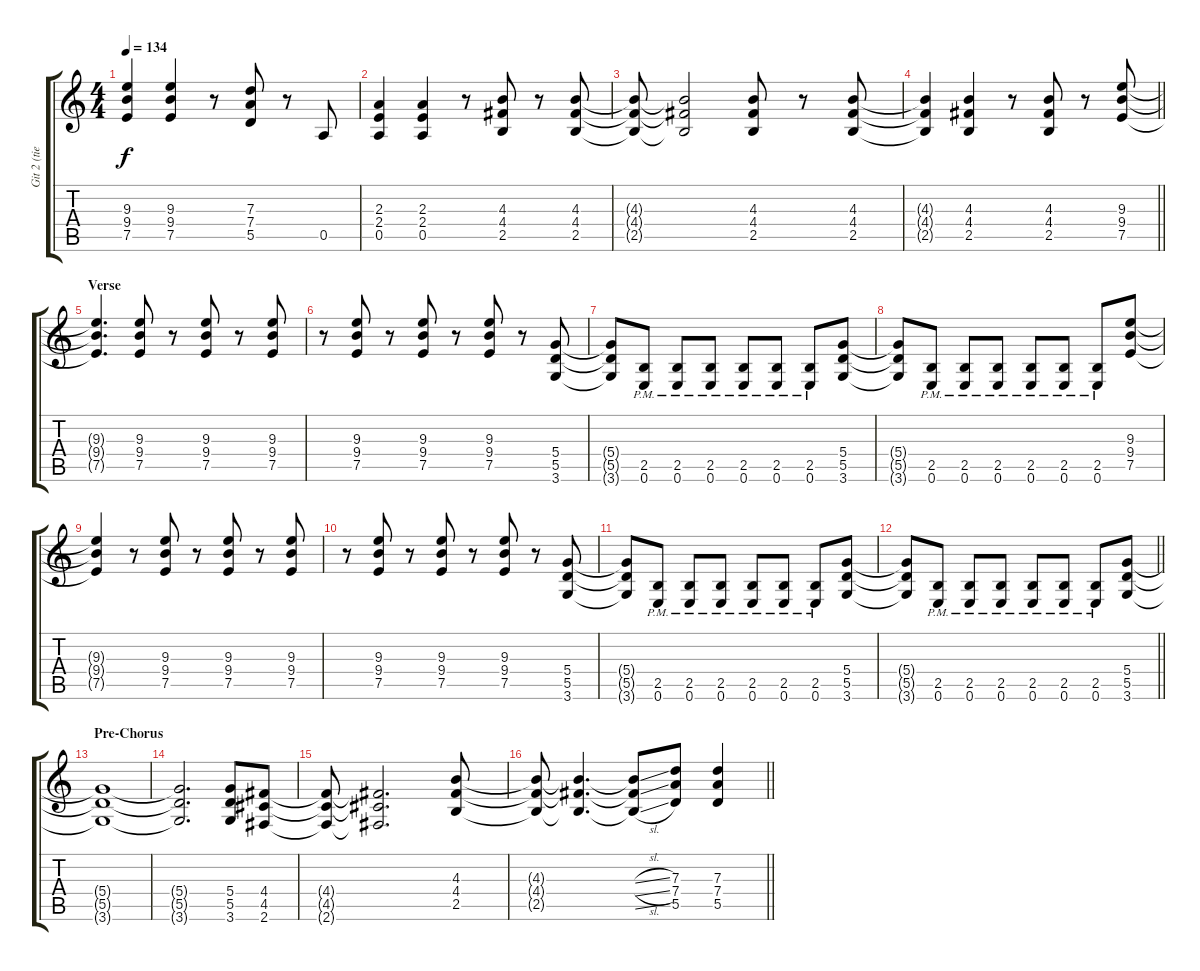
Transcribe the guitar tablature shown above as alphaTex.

\track ("Git 2 (tief)" "Git 2 (tie") {instrument distortionguitar}
\staff {score tabs}
\tuning (E4 B3 G3 D3 A2 E2) {hide}
\ts (4 4)
\tempo 134
\clef g2
\ks c
(9.3 9.4 7.5).4{dy f} (9.3 9.4 7.5).4 r.8 (7.3 7.4 5.5).8 r.8 0.5.8 |
(2.3 2.4 0.5).4 (2.3 2.4 0.5).4 r.8 (4.3 4.4 2.5).8 r.8 (4.3 4.4 2.5).8 |
(4.3{t} 4.4{t} 2.5{t}).8 (4.3{t} 4.4{t} 2.5{t}).2 (4.3 4.4 2.5).8 r.8 (4.3 4.4 2.5).8 |
\barLineRight lightlight
(4.3{t} 4.4{t} 2.5{t}).4 (4.3 4.4 2.5).4 r.8 (4.3 4.4 2.5).8 r.8 (9.3 9.4 7.5).8 |
\section ("" "Verse")
(9.3{t} 9.4{t} 7.5{t}).4{d} (9.3 9.4 7.5).8 r.8 (9.3 9.4 7.5).8 r.8 (9.3 9.4 7.5).8 |
r.8 (9.3 9.4 7.5).8 r.8 (9.3 9.4 7.5).8 r.8 (9.3 9.4 7.5).8 r.8 (5.4 5.5 3.6).8 |
(5.4{t} 5.5{t} 3.6{t}).8 (2.5{pm} 0.6{pm}).8 (2.5{pm} 0.6{pm}).8 (2.5{pm} 0.6{pm}).8 (2.5{pm} 0.6{pm}).8 (2.5{pm} 0.6{pm}).8 (2.5{pm} 0.6{pm}).8 (5.4 5.5 3.6).8 |
(5.4{t} 5.5{t} 3.6{t}).8 (2.5{pm} 0.6{pm}).8 (2.5{pm} 0.6{pm}).8 (2.5{pm} 0.6{pm}).8 (2.5{pm} 0.6{pm}).8 (2.5{pm} 0.6{pm}).8 (2.5{pm} 0.6{pm}).8 (9.3 9.4 7.5).8 |
(9.3{t} 9.4{t} 7.5{t}).4 r.8 (9.3 9.4 7.5).8 r.8 (9.3 9.4 7.5).8 r.8 (9.3 9.4 7.5).8 |
r.8 (9.3 9.4 7.5).8 r.8 (9.3 9.4 7.5).8 r.8 (9.3 9.4 7.5).8 r.8 (5.4 5.5 3.6).8 |
(5.4{t} 5.5{t} 3.6{t}).8 (2.5{pm} 0.6{pm}).8 (2.5{pm} 0.6{pm}).8 (2.5{pm} 0.6{pm}).8 (2.5{pm} 0.6{pm}).8 (2.5{pm} 0.6{pm}).8 (2.5{pm} 0.6{pm}).8 (5.4 5.5 3.6).8 |
\barLineRight lightlight
(5.4{t} 5.5{t} 3.6{t}).8 (2.5{pm} 0.6{pm}).8 (2.5{pm} 0.6{pm}).8 (2.5{pm} 0.6{pm}).8 (2.5{pm} 0.6{pm}).8 (2.5{pm} 0.6{pm}).8 (2.5{pm} 0.6{pm}).8 (5.4 5.5 3.6).8 |
\section ("" "Pre-Chorus")
(5.4{t} 5.5{t} 3.6{t}).1 |
(5.4{t} 5.5{t} 3.6{t}).2{d} (5.4 5.5 3.6).8 (4.4 4.5 2.6).8 |
(4.4{t} 4.5{t} 2.6{t}).8 (4.4{t} 4.5{t} 2.6{t}).2{d} (4.3 4.4 2.5).8 |
\barLineRight lightlight
(4.3{t} 4.4{t} 2.5{t}).8 (4.3{t} 4.4{t} 2.5{t}).4{d} (4.3{sl t} 4.4{sl t} 2.5{sl t}).8 (7.3 7.4 5.5).8 (7.3 7.4 5.5).4
